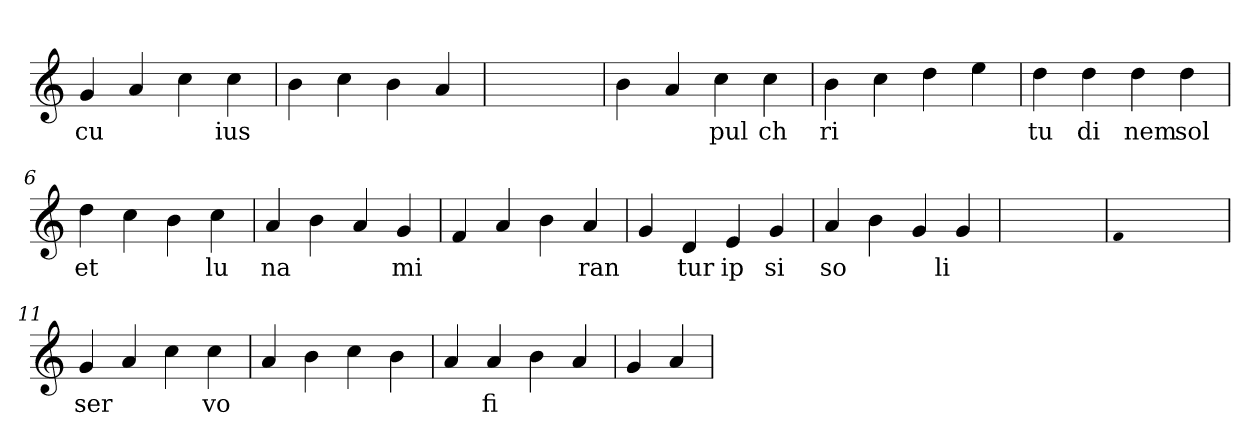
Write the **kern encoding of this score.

**kern	**text
*part1	*part1
*staff1	*staff1
*clefG2	*
=1	=1
4g	cu
4a	.
4cc	.
4cc	ius
=2	=2
4b	.
4cc	.
4b	.
4a	.
=3	=3
1ryy	.
=3	=3
4b	.
4a	.
4cc	pul
4cc	ch
=4	=4
4b	ri
4cc	.
4dd	.
4ee	.
=5	=5
4dd	tu
4dd	di
4dd	nem
4dd	sol
=6	=6
4dd	et
4cc	.
4b	.
4cc	lu
=7	=7
4a	na
4b	.
4a	.
4g	mi
=8	=8
4f	.
4a	.
4b	.
4a	ran
=9	=9
4g	.
4d	tur
4e	ip
4g	si
=10	=10
4a	so
4b	.
4g	.
4g	li
=11	=11
1ryy	.
=11	=11
qqf	.
1ryy	.
=11	=11
4g	ser
4a	.
4cc	.
4cc	vo
=12	=12
4a	.
4b	.
4cc	.
4b	.
=13	=13
4a	.
4a	fi
4b	.
4a	.
=14	=14
4g	.
4a	.
=	=
*-	*-
